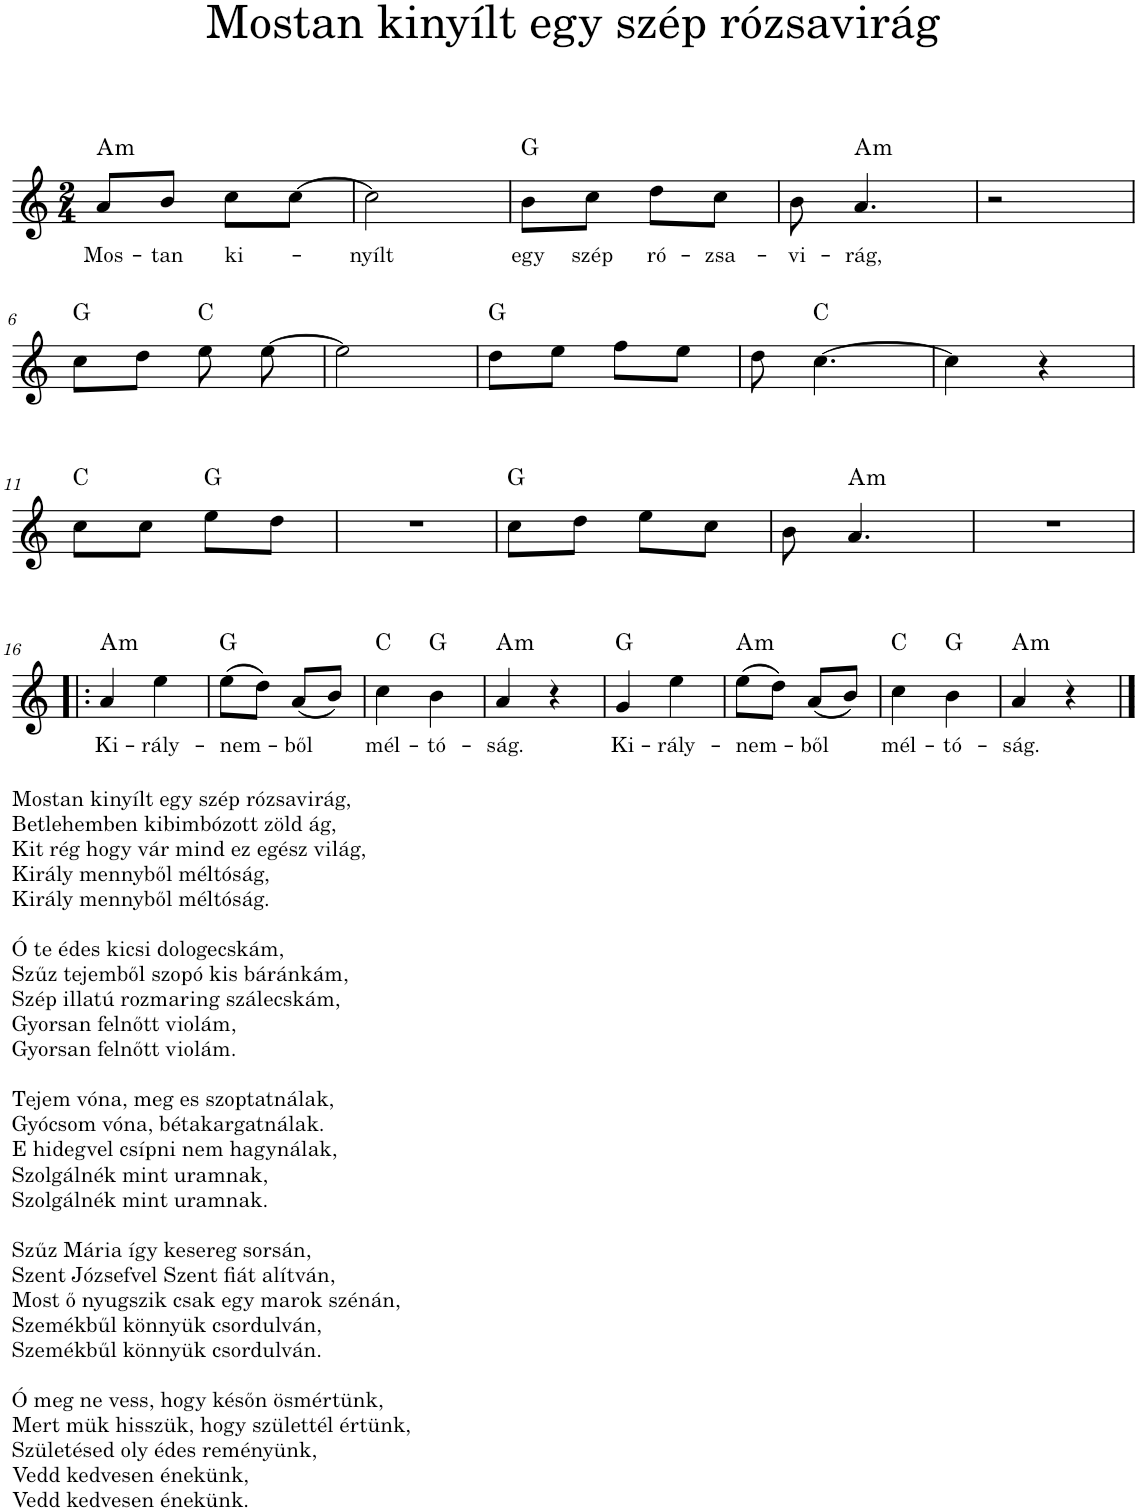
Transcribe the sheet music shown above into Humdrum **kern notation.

**kern	**text	**harte
*part1	*part1	*part1
*staff1	*staff1	*
*I"Piano	*	*
*I'Pno.	*	*
*clefG2	*	*
*k[]	*	*
*M2/4	*	*
=1	=1	=1
!	!LO:LY:b	!LO:H:kt=m
8a/L	Mos-	A:min
!	!LO:LY:b	!
8b/J	-tan	.
!	!LO:LY:b	!
8cc\L	ki-	.
[8cc\J	.	.
=2	=2	=2
!	!LO:LY:b	!
2cc\]	-nyílt	.
=3	=3	=3
!	!LO:LY:b	!
8b\L	egy	G:maj
!	!LO:LY:b	!
8cc\J	szép	.
!	!LO:LY:b	!
8dd\L	ró-	.
!	!LO:LY:b	!
8cc\J	-zsa-	.
=4	=4	=4
!	!LO:LY:b	!
8b\	-vi-	.
!	!LO:LY:b	!LO:H:kt=m
4.a/	-rág,	A:min
=5	=5	=5
2r	.	.
!!LO:LB:g=z
=6	=6	=6
8cc\L	.	G:maj
8dd\J	.	.
8ee\	.	C:maj
[8ee\	.	.
=7	=7	=7
2ee\]	.	.
=8	=8	=8
8dd\L	.	G:maj
8ee\J	.	.
8ff\L	.	.
8ee\J	.	.
=9	=9	=9
8dd\	.	.
[4.cc\	.	C:maj
=10	=10	=10
4cc\]	.	.
4r	.	.
!!LO:LB:g=z
=11	=11	=11
8cc\L	.	C:maj
8cc\J	.	.
8ee\L	.	G:maj
8dd\J	.	.
=12	=12	=12
2r	.	.
=13	=13	=13
8cc\L	.	G:maj
8dd\J	.	.
8ee\L	.	.
8cc\J	.	.
=14	=14	=14
8b\	.	.
!	!	!LO:H:kt=m
4.a/	.	A:min
=15	=15	=15
2r	.	.
!!LO:LB:g=z
=16!|:	=16!|:	=16!|:
!LO:TX:b:t=Mostan kinyílt egy szép rózsavirág,	!	!
!LO:TX:b:t=Betlehemben kibimbózott zöld ág,	!	!
!LO:TX:b:t=Kit rég hogy vár mind ez egész világ,	!	!
!LO:TX:b:t=Király mennyből méltóság,	!	!
!LO:TX:b:t=Király mennyből méltóság.	!	!
!LO:TX:b:t=Ó te édes kicsi dologecskám,	!	!
!LO:TX:b:t=Szűz tejemből szopó kis báránkám,	!	!
!LO:TX:b:t=Szép illatú rozmaring szálecskám,	!	!
!LO:TX:b:t=Gyorsan felnőtt violám,	!	!
!LO:TX:b:t=Gyorsan felnőtt violám.	!	!
!LO:TX:b:t=Tejem vóna, meg es szoptatnálak,	!	!
!LO:TX:b:t=Gyócsom vóna, bétakargatnálak.	!	!
!LO:TX:b:t=E hidegvel csípni nem hagynálak,	!	!
!LO:TX:b:t=Szolgálnék mint uramnak,	!	!
!LO:TX:b:t=Szolgálnék mint uramnak.	!	!
!LO:TX:b:t=Szűz Mária így kesereg sorsán,	!	!
!LO:TX:b:t=Szent Józsefvel Szent fiát alítván,	!	!
!LO:TX:b:t=Most ő nyugszik csak egy marok szénán,	!	!
!LO:TX:b:t=Szemékbűl könnyük csordulván,	!	!
!LO:TX:b:t=Szemékbűl könnyük csordulván.	!	!
!LO:TX:b:t=Ó meg ne vess, hogy későn ösmértünk,	!	!
!LO:TX:b:t=Mert mük hisszük, hogy születtél értünk,	!	!
!LO:TX:b:t=Születésed oly édes reményünk,	!	!
!LO:TX:b:t=Vedd kedvesen énekünk,	!	!
!LO:TX:b:t=Vedd kedvesen énekünk.	!	!
!	!LO:LY:b	!LO:H:kt=m
4a/	Ki-	A:min
!	!LO:LY:b	!
4ee\	-rály-	.
=17	=17	=17
!	!LO:LY:b	!
(8ee\L	-nem-	G:maj
8dd\J)	.	.
!	!LO:LY:b	!
(8a/L	-ből	.
8b/J)	.	.
=18	=18	=18
!	!LO:LY:b	!
4cc\	mél-	C:maj
!	!LO:LY:b	!
4b\	-tó-	G:maj
=19	=19	=19
!	!LO:LY:b	!LO:H:kt=m
4a/	-ság.	A:min
4r	.	.
=20	=20	=20
!	!LO:LY:b	!
4g/	Ki-	G:maj
!	!LO:LY:b	!
4ee\	-rály-	.
=21	=21	=21
!	!LO:LY:b	!LO:H:kt=m
(8ee\L	-nem-	A:min
8dd\J)	.	.
!	!LO:LY:b	!
(8a/L	-ből	.
8b/J)	.	.
=22	=22	=22
!	!LO:LY:b	!
4cc\	mél-	C:maj
!	!LO:LY:b	!
4b\	-tó-	G:maj
=23	=23	=23
!	!LO:LY:b	!LO:H:kt=m
4a/	-ság.	A:min
4r	.	.
==	==	==
*-	*-	*-
